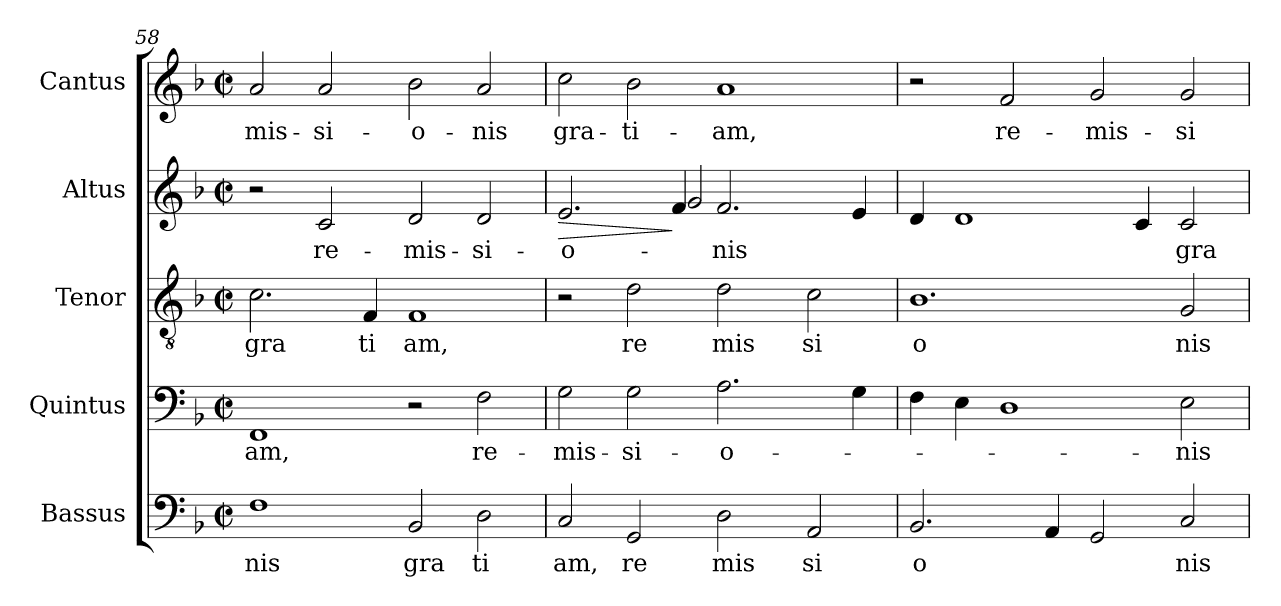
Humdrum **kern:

**kern	**text	**kern	**text	**kern	**text	**kern	**text	**dynam	**kern	**text
*part5	*part5	*part4	*part4	*part3	*part3	*part2	*part2	*part2	*part1	*part1
*staff5	*staff5	*staff4	*staff4	*staff3	*staff3	*staff2	*staff2	*staff2	*staff1	*staff1
*I"Bassus	*	*I"Quintus	*	*I"Tenor	*	*I"Altus	*	*	*I"Cantus	*
*clefF4	*	*clefF4	*	*clefGv2	*	*clefG2	*	*	*clefG2	*
*k[b-]	*	*k[b-]	*	*k[b-]	*	*k[b-]	*	*	*k[b-]	*
*F:	*	*F:	*	*F:	*	*F:	*	*	*F:	*
*M2/2	*	*M2/2	*	*M2/2	*	*M2/2	*	*	*M2/2	*
*met(c|)	*	*met(c|)	*	*met(c|)	*	*met(c|)	*	*	*met(c|)	*
=58	=58	=58	=58	=58	=58	=58	=58	=58	=58	=58
!	!LO:LY:b:cj	!	!LO:LY:b:cj	!	!LO:LY:b:cj	!	!	!	!	!LO:LY:b:cj
1F	nis	1FF	-am,	2.c\	gra	2r	.	.	2a/	-mis-
!	!	!	!	!	!	!	!LO:LY:b:cj	!	!	!LO:LY:b:cj
.	.	.	.	.	.	2c/	re-	.	2a/	-si-
!	!	!	!	!	!LO:LY:b:cj	!	!	!	!	!
.	.	.	.	4F/	ti	.	.	.	.	.
!	!LO:LY:b:cj	!	!	!	!LO:LY:b:cj	!	!LO:LY:b:cj	!	!	!LO:LY:b:cj
2BB-/	gra	2r	.	1F	am,	2d/	-mis-	.	2b-\	-o-
!	!LO:LY:b:cj	!	!LO:LY:b:cj	!	!	!	!LO:LY:b:cj	!	!	!LO:LY:b:cj
2D\	ti	2F\	re-	.	.	2d/	-si-	.	2a/	-nis
=59	=59	=59	=59	=59	=59	=59	=59	=59	=59	=59
!	!LO:LY:b:cj	!	!LO:LY:b:cj	!	!	!	!LO:LY:b:cj	!LO:HP:b	!	!LO:LY:b:cj
*	*	*	*	*	*	*^	*	*	*	*
2C/	am,	2G\	-mis-	2r	.	2.e/	2.ryy	-o-	>	2cc\	gra-
!	!LO:LY:b:cj	!	!LO:LY:b:cj	!	!LO:LY:b:cj	!	!	!	!	!	!LO:LY:b:cj
2GG/	re	2G\	-si-	2d\	re	.	.	.	.	2b-\	-ti-
.	.	.	.	.	.	4f>/	2g/	.	]	.	.
!	!LO:LY:b:cj	!	!LO:LY:b:cj	!	!LO:LY:b:cj	!	!	!LO:LY:b	!	!	!LO:LY:b:cj
2D\	mis	2.A\	-o-	2d\	mis	2.f/	.	-nis	.	1a	-am,
.	.	.	.	.	.	.	2.ryy	.	.	.	.
!	!LO:LY:b:cj	!	!	!	!LO:LY:b:cj	!	!	!	!	!	!
2AA/	si	.	.	2c\	si	.	.	.	.	.	.
.	.	4G\	.	.	.	4e/	.	.	.	.	.
*	*	*	*	*	*	*v	*v	*	*	*	*
=60	=60	=60	=60	=60	=60	=60	=60	=60	=60	=60
!	!LO:LY:b:cj	!	!	!	!LO:LY:b:cj	!	!	!	!	!
2.BB-/	o	4F\	.	1.B-	o	4d/	.	.	2r	.
.	.	4E\	.	.	.	1d	.	.	.	.
!	!	!	!	!	!	!	!	!	!	!LO:LY:b:cj
.	.	1D	.	.	.	.	.	.	2f/	re-
4AA/	.	.	.	.	.	.	.	.	.	.
!	!	!	!	!	!	!	!	!	!	!LO:LY:b:cj
2GG/	.	.	.	.	.	.	.	.	2g/	-mis-
.	.	.	.	.	.	4c/	.	.	.	.
!	!LO:LY:b:cj	!	!LO:LY:b:cj	!	!LO:LY:b:cj	!	!LO:LY:b	!	!	!LO:LY:b:cj
2C/	nis	2E\	-nis	2G/	nis	2c/	gra-	.	2g/	-si-
=	=	=	=	=	=	=	=	=	=	=
*-	*-	*-	*-	*-	*-	*-	*-	*-	*-	*-
